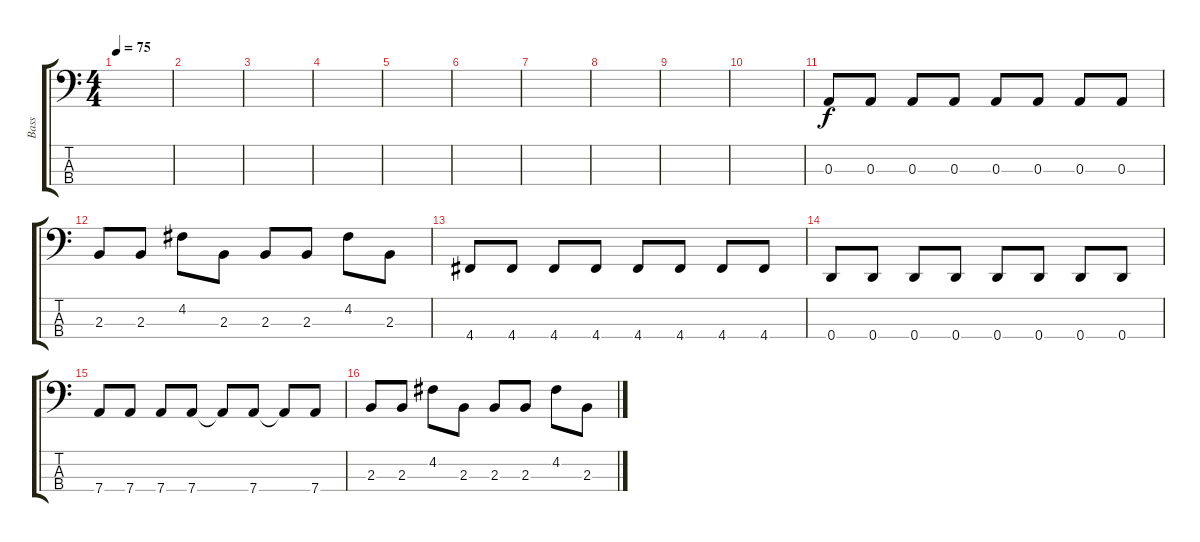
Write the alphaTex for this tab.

\track ("Bass" "Bass") {instrument electricbassfinger}
\staff {score tabs}
\tuning (G2 D2 A1 D1) {hide}
\ts (4 4)
\tempo 75
\clef f4
\ks c
|
|
|
|
|
|
|
|
|
|
0.3.8 0.3.8 0.3.8 0.3.8 0.3.8 0.3.8 0.3.8 0.3.8 |
2.3.8 2.3.8 4.2.8 2.3.8 2.3.8 2.3.8 4.2.8 2.3.8 |
4.4.8 4.4.8 4.4.8 4.4.8 4.4.8 4.4.8 4.4.8 4.4.8 |
0.4.8 0.4.8 0.4.8 0.4.8 0.4.8 0.4.8 0.4.8 0.4.8 |
7.4.8 7.4.8 7.4.8 7.4.8 7.4{t}.8 7.4.8 7.4{t}.8 7.4.8 |
2.3.8 2.3.8 4.2.8 2.3.8 2.3.8 2.3.8 4.2.8 2.3.8
